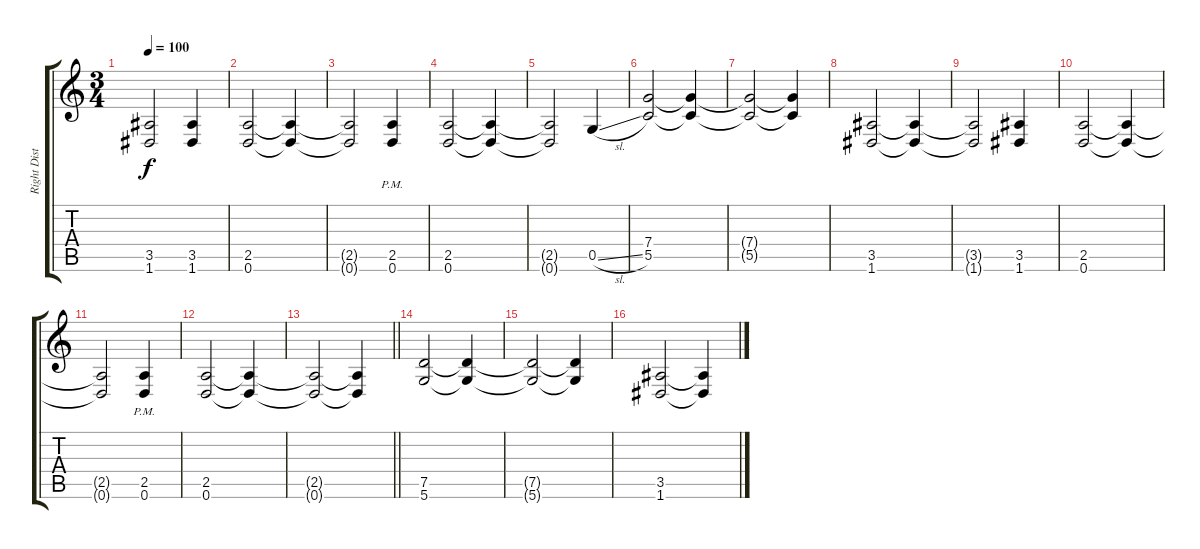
\track ("Right Dist. Guitar" "Right Dist") {instrument distortionguitar}
\staff {score tabs}
\tuning (D4 A3 F3 C3 G2 D2) {hide}
\ts (3 4)
\tempo 100
\clef g2
\ks c
(3.5{t} 1.6{t}).2{dy f} (3.5 1.6).4 |
(2.5 0.6).2 (2.5{t} 0.6{t}).4 |
(2.5{t} 0.6{t}).2 (2.5{pm} 0.6{pm}).4 |
(2.5 0.6).2 (2.5{t} 0.6{t}).4 |
(2.5{t} 0.6{t}).2 0.5{sl}.4 |
(7.4 5.5).2 (7.4{t} 5.5{t}).4 |
(7.4{t} 5.5{t}).2 (7.4{t} 5.5{t}).4 |
(3.5 1.6).2 (3.5{t} 1.6{t}).4 |
(3.5{t} 1.6{t}).2 (3.5 1.6).4 |
(2.5 0.6).2 (2.5{t} 0.6{t}).4 |
(2.5{t} 0.6{t}).2 (2.5{pm} 0.6{pm}).4 |
(2.5 0.6).2 (2.5{t} 0.6{t}).4 |
\barLineRight lightlight
(2.5{t} 0.6{t}).2 (2.5{t} 0.6{t}).4 |
(7.5 5.6).2 (7.5{t} 5.6{t}).4 |
(7.5{t} 5.6{t}).2 (7.5{t} 5.6{t}).4 |
(3.5 1.6).2 (3.5{t} 1.6{t}).4
